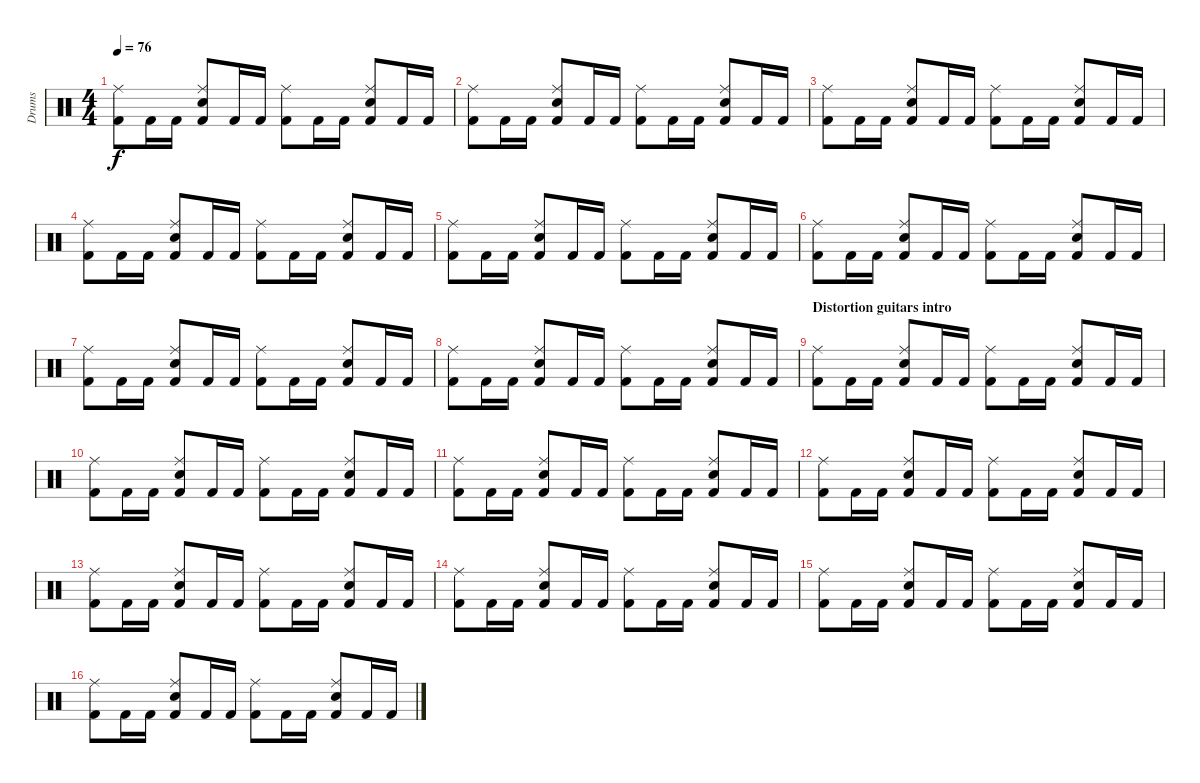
\track ("Drums" "Drums") {instrument percussion}
\staff {score}
\articulation defaults
\ts (4 4)
\tempo 76
\clef neutral
\ks c
("Kick (hit) 2" "Ride (middle)").8{dy f} "Kick (hit) 2".16 "Kick (hit) 2".16 ("Ride (middle)" "Snare (hit) 2" "Kick (hit) 2").8 "Kick (hit) 2".16 "Kick (hit) 2".16 ("Kick (hit) 2" "Ride (middle)").8 "Kick (hit) 2".16 "Kick (hit) 2".16 ("Snare (hit) 2" "Ride (middle)" "Kick (hit) 2").8 "Kick (hit) 2".16 "Kick (hit) 2".16 |
("Kick (hit) 2" "Ride (middle)").8 "Kick (hit) 2".16 "Kick (hit) 2".16 ("Ride (middle)" "Snare (hit) 2" "Kick (hit) 2").8 "Kick (hit) 2".16 "Kick (hit) 2".16 ("Kick (hit) 2" "Ride (middle)").8 "Kick (hit) 2".16 "Kick (hit) 2".16 ("Snare (hit) 2" "Ride (middle)" "Kick (hit) 2").8 "Kick (hit) 2".16 "Kick (hit) 2".16 |
("Kick (hit) 2" "Ride (middle)").8 "Kick (hit) 2".16 "Kick (hit) 2".16 ("Ride (middle)" "Snare (hit) 2" "Kick (hit) 2").8 "Kick (hit) 2".16 "Kick (hit) 2".16 ("Kick (hit) 2" "Ride (middle)").8 "Kick (hit) 2".16 "Kick (hit) 2".16 ("Snare (hit) 2" "Ride (middle)" "Kick (hit) 2").8 "Kick (hit) 2".16 "Kick (hit) 2".16 |
("Kick (hit) 2" "Ride (middle)").8 "Kick (hit) 2".16 "Kick (hit) 2".16 ("Ride (middle)" "Snare (hit) 2" "Kick (hit) 2").8 "Kick (hit) 2".16 "Kick (hit) 2".16 ("Kick (hit) 2" "Ride (middle)").8 "Kick (hit) 2".16 "Kick (hit) 2".16 ("Snare (hit) 2" "Ride (middle)" "Kick (hit) 2").8 "Kick (hit) 2".16 "Kick (hit) 2".16 |
("Kick (hit) 2" "Ride (middle)").8 "Kick (hit) 2".16 "Kick (hit) 2".16 ("Ride (middle)" "Snare (hit) 2" "Kick (hit) 2").8 "Kick (hit) 2".16 "Kick (hit) 2".16 ("Kick (hit) 2" "Ride (middle)").8 "Kick (hit) 2".16 "Kick (hit) 2".16 ("Snare (hit) 2" "Ride (middle)" "Kick (hit) 2").8 "Kick (hit) 2".16 "Kick (hit) 2".16 |
("Kick (hit) 2" "Ride (middle)").8 "Kick (hit) 2".16 "Kick (hit) 2".16 ("Ride (middle)" "Snare (hit) 2" "Kick (hit) 2").8 "Kick (hit) 2".16 "Kick (hit) 2".16 ("Kick (hit) 2" "Ride (middle)").8 "Kick (hit) 2".16 "Kick (hit) 2".16 ("Snare (hit) 2" "Ride (middle)" "Kick (hit) 2").8 "Kick (hit) 2".16 "Kick (hit) 2".16 |
("Kick (hit) 2" "Ride (middle)").8 "Kick (hit) 2".16 "Kick (hit) 2".16 ("Ride (middle)" "Snare (hit) 2" "Kick (hit) 2").8 "Kick (hit) 2".16 "Kick (hit) 2".16 ("Kick (hit) 2" "Ride (middle)").8 "Kick (hit) 2".16 "Kick (hit) 2".16 ("Snare (hit) 2" "Ride (middle)" "Kick (hit) 2").8 "Kick (hit) 2".16 "Kick (hit) 2".16 |
("Kick (hit) 2" "Ride (middle)").8 "Kick (hit) 2".16 "Kick (hit) 2".16 ("Ride (middle)" "Snare (hit) 2" "Kick (hit) 2").8 "Kick (hit) 2".16 "Kick (hit) 2".16 ("Kick (hit) 2" "Ride (middle)").8 "Kick (hit) 2".16 "Kick (hit) 2".16 ("Snare (hit) 2" "Ride (middle)" "Kick (hit) 2").8 "Kick (hit) 2".16 "Kick (hit) 2".16 |
\section ("" "Distortion guitars intro")
("Kick (hit) 2" "Ride (middle)").8 "Kick (hit) 2".16 "Kick (hit) 2".16 ("Ride (middle)" "Snare (hit) 2" "Kick (hit) 2").8 "Kick (hit) 2".16 "Kick (hit) 2".16 ("Kick (hit) 2" "Ride (middle)").8 "Kick (hit) 2".16 "Kick (hit) 2".16 ("Snare (hit) 2" "Ride (middle)" "Kick (hit) 2").8 "Kick (hit) 2".16 "Kick (hit) 2".16 |
("Kick (hit) 2" "Ride (middle)").8 "Kick (hit) 2".16 "Kick (hit) 2".16 ("Ride (middle)" "Snare (hit) 2" "Kick (hit) 2").8 "Kick (hit) 2".16 "Kick (hit) 2".16 ("Kick (hit) 2" "Ride (middle)").8 "Kick (hit) 2".16 "Kick (hit) 2".16 ("Snare (hit) 2" "Ride (middle)" "Kick (hit) 2").8 "Kick (hit) 2".16 "Kick (hit) 2".16 |
("Kick (hit) 2" "Ride (middle)").8 "Kick (hit) 2".16 "Kick (hit) 2".16 ("Ride (middle)" "Snare (hit) 2" "Kick (hit) 2").8 "Kick (hit) 2".16 "Kick (hit) 2".16 ("Kick (hit) 2" "Ride (middle)").8 "Kick (hit) 2".16 "Kick (hit) 2".16 ("Snare (hit) 2" "Ride (middle)" "Kick (hit) 2").8 "Kick (hit) 2".16 "Kick (hit) 2".16 |
("Kick (hit) 2" "Ride (middle)").8 "Kick (hit) 2".16 "Kick (hit) 2".16 ("Ride (middle)" "Snare (hit) 2" "Kick (hit) 2").8 "Kick (hit) 2".16 "Kick (hit) 2".16 ("Kick (hit) 2" "Ride (middle)").8 "Kick (hit) 2".16 "Kick (hit) 2".16 ("Snare (hit) 2" "Ride (middle)" "Kick (hit) 2").8 "Kick (hit) 2".16 "Kick (hit) 2".16 |
("Kick (hit) 2" "Ride (middle)").8 "Kick (hit) 2".16 "Kick (hit) 2".16 ("Ride (middle)" "Snare (hit) 2" "Kick (hit) 2").8 "Kick (hit) 2".16 "Kick (hit) 2".16 ("Kick (hit) 2" "Ride (middle)").8 "Kick (hit) 2".16 "Kick (hit) 2".16 ("Snare (hit) 2" "Ride (middle)" "Kick (hit) 2").8 "Kick (hit) 2".16 "Kick (hit) 2".16 |
("Kick (hit) 2" "Ride (middle)").8 "Kick (hit) 2".16 "Kick (hit) 2".16 ("Ride (middle)" "Snare (hit) 2" "Kick (hit) 2").8 "Kick (hit) 2".16 "Kick (hit) 2".16 ("Kick (hit) 2" "Ride (middle)").8 "Kick (hit) 2".16 "Kick (hit) 2".16 ("Snare (hit) 2" "Ride (middle)" "Kick (hit) 2").8 "Kick (hit) 2".16 "Kick (hit) 2".16 |
("Kick (hit) 2" "Ride (middle)").8 "Kick (hit) 2".16 "Kick (hit) 2".16 ("Ride (middle)" "Snare (hit) 2" "Kick (hit) 2").8 "Kick (hit) 2".16 "Kick (hit) 2".16 ("Kick (hit) 2" "Ride (middle)").8 "Kick (hit) 2".16 "Kick (hit) 2".16 ("Snare (hit) 2" "Ride (middle)" "Kick (hit) 2").8 "Kick (hit) 2".16 "Kick (hit) 2".16 |
("Kick (hit) 2" "Ride (middle)").8 "Kick (hit) 2".16 "Kick (hit) 2".16 ("Ride (middle)" "Snare (hit) 2" "Kick (hit) 2").8 "Kick (hit) 2".16 "Kick (hit) 2".16 ("Kick (hit) 2" "Ride (middle)").8 "Kick (hit) 2".16 "Kick (hit) 2".16 ("Snare (hit) 2" "Ride (middle)" "Kick (hit) 2").8 "Kick (hit) 2".16 "Kick (hit) 2".16
